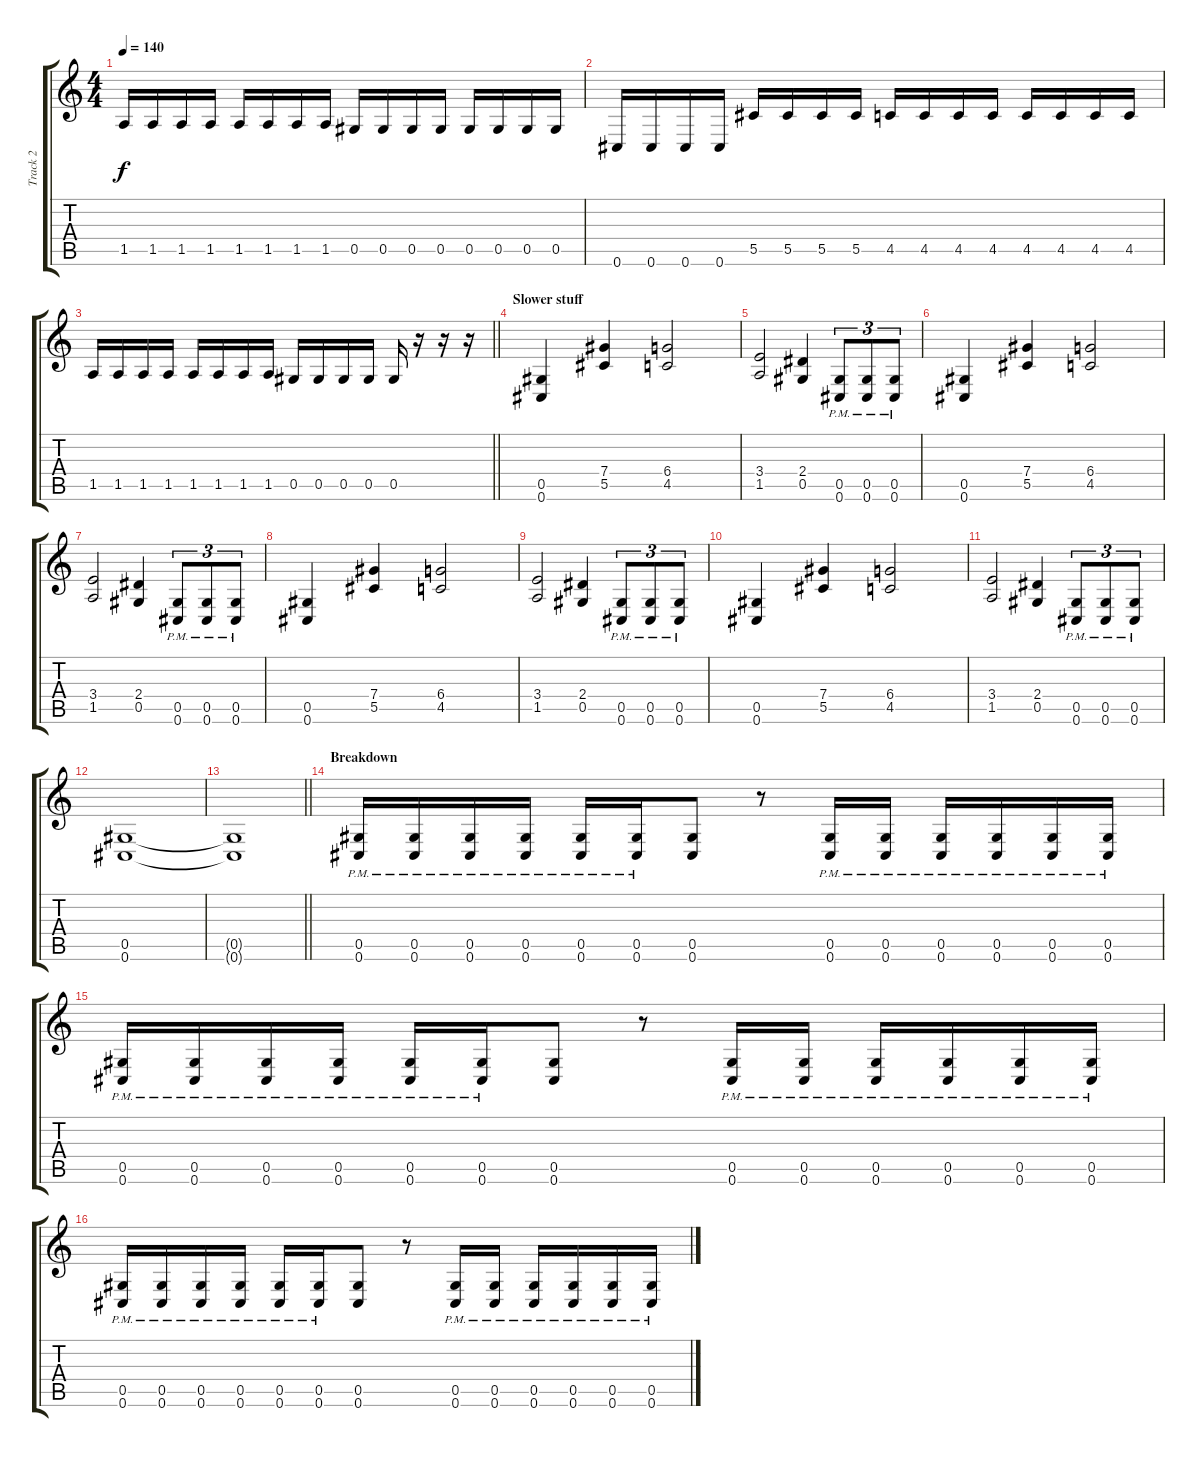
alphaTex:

\track ("Track 2" "Track 2") {instrument distortionguitar}
\staff {score tabs}
\tuning (Eb4 Bb3 Gb3 Db3 Ab2 Db2) {hide}
\ts (4 4)
\tempo 140
\clef g2
\ks c
1.5.16{dy f} 1.5.16 1.5.16 1.5.16 1.5.16 1.5.16 1.5.16 1.5.16 0.5.16 0.5.16 0.5.16 0.5.16 0.5.16 0.5.16 0.5.16 0.5.16 |
0.6.16 0.6.16 0.6.16 0.6.16 5.5.16 5.5.16 5.5.16 5.5.16 4.5.16 4.5.16 4.5.16 4.5.16 4.5.16 4.5.16 4.5.16 4.5.16 |
\barLineRight lightlight
1.5.16 1.5.16 1.5.16 1.5.16 1.5.16 1.5.16 1.5.16 1.5.16 0.5.16 0.5.16 0.5.16 0.5.16 0.5.16 r.16 r.16 r.16 |
\section ("" "Slower stuff")
(0.5 0.6).4 (7.4 5.5).4 (6.4 4.5).2 |
(3.4 1.5).2 (2.4 0.5).4 (0.5{pm} 0.6{pm}).8{tu (3 2)} (0.5{pm} 0.6{pm}).8{tu (3 2)} (0.5{pm} 0.6{pm}).8{tu (3 2)} |
(0.5 0.6).4 (7.4 5.5).4 (6.4 4.5).2 |
(3.4 1.5).2 (2.4 0.5).4 (0.5{pm} 0.6{pm}).8{tu (3 2)} (0.5{pm} 0.6{pm}).8{tu (3 2)} (0.5{pm} 0.6{pm}).8{tu (3 2)} |
(0.5 0.6).4 (7.4 5.5).4 (6.4 4.5).2 |
(3.4 1.5).2 (2.4 0.5).4 (0.5{pm} 0.6{pm}).8{tu (3 2)} (0.5{pm} 0.6{pm}).8{tu (3 2)} (0.5{pm} 0.6{pm}).8{tu (3 2)} |
(0.5 0.6).4 (7.4 5.5).4 (6.4 4.5).2 |
(3.4 1.5).2 (2.4 0.5).4 (0.5{pm} 0.6{pm}).8{tu (3 2)} (0.5{pm} 0.6{pm}).8{tu (3 2)} (0.5{pm} 0.6{pm}).8{tu (3 2)} |
(0.5 0.6).1 |
\barLineRight lightlight
(0.5{t} 0.6{t}).1 |
\section ("" "Breakdown")
(0.5{pm} 0.6{pm}).16 (0.5{pm} 0.6{pm}).16 (0.5{pm} 0.6{pm}).16 (0.5{pm} 0.6{pm}).16 (0.5{pm} 0.6{pm}).16 (0.5{pm} 0.6{pm}).16 (0.5 0.6).8 r.8 (0.5{pm} 0.6{pm}).16 (0.5{pm} 0.6{pm}).16 (0.5{pm} 0.6{pm}).16 (0.5{pm} 0.6{pm}).16 (0.5{pm} 0.6{pm}).16 (0.5{pm} 0.6{pm}).16 |
(0.5{pm} 0.6{pm}).16 (0.5{pm} 0.6{pm}).16 (0.5{pm} 0.6{pm}).16 (0.5{pm} 0.6{pm}).16 (0.5{pm} 0.6{pm}).16 (0.5{pm} 0.6{pm}).16 (0.5 0.6).8 r.8 (0.5{pm} 0.6{pm}).16 (0.5{pm} 0.6{pm}).16 (0.5{pm} 0.6{pm}).16 (0.5{pm} 0.6{pm}).16 (0.5{pm} 0.6{pm}).16 (0.5{pm} 0.6{pm}).16 |
(0.5{pm} 0.6{pm}).16 (0.5{pm} 0.6{pm}).16 (0.5{pm} 0.6{pm}).16 (0.5{pm} 0.6{pm}).16 (0.5{pm} 0.6{pm}).16 (0.5{pm} 0.6{pm}).16 (0.5 0.6).8 r.8 (0.5{pm} 0.6{pm}).16 (0.5{pm} 0.6{pm}).16 (0.5{pm} 0.6{pm}).16 (0.5{pm} 0.6{pm}).16 (0.5{pm} 0.6{pm}).16 (0.5{pm} 0.6{pm}).16
